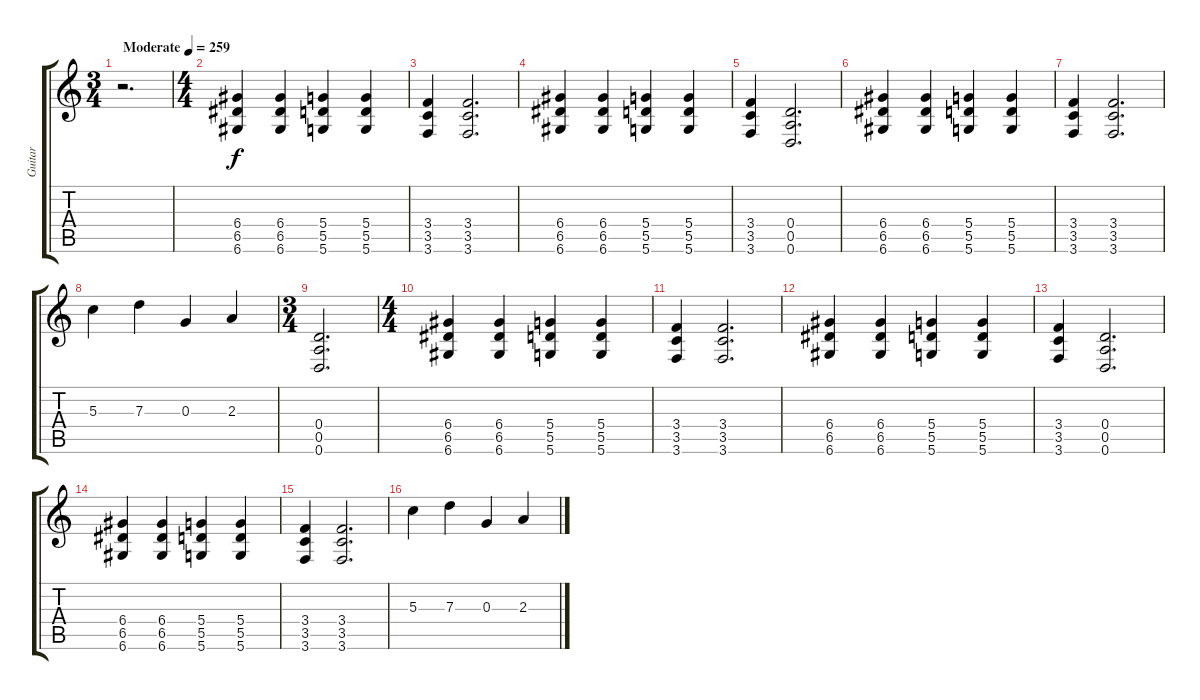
\track ("Guitar" "Guitar") {instrument distortionguitar}
\staff {score tabs}
\tuning (E4 B3 G3 D3 A2 D2) {hide}
\ts (3 4)
\tempo (259 "Moderate")
\clef g2
\ks c
r.2{d dy f instrument distortionguitar} |
\ts (4 4)
(6.4 6.5 6.6).4 (6.4 6.5 6.6).4 (5.4 5.5 5.6).4 (5.4 5.5 5.6).4 |
(3.4 3.5 3.6).4 (3.4 3.5 3.6).2{d} |
(6.4 6.5 6.6).4 (6.4 6.5 6.6).4 (5.4 5.5 5.6).4 (5.4 5.5 5.6).4 |
(3.4 3.5 3.6).4 (0.4 0.5 0.6).2{d} |
(6.4 6.5 6.6).4 (6.4 6.5 6.6).4 (5.4 5.5 5.6).4 (5.4 5.5 5.6).4 |
(3.4 3.5 3.6).4 (3.4 3.5 3.6).2{d} |
5.3.4 7.3.4 0.3.4 2.3.4 |
\ts (3 4)
(0.4 0.5 0.6).2{d} |
\ts (4 4)
(6.4 6.5 6.6).4 (6.4 6.5 6.6).4 (5.4 5.5 5.6).4 (5.4 5.5 5.6).4 |
(3.4 3.5 3.6).4 (3.4 3.5 3.6).2{d} |
(6.4 6.5 6.6).4 (6.4 6.5 6.6).4 (5.4 5.5 5.6).4 (5.4 5.5 5.6).4 |
(3.4 3.5 3.6).4 (0.4 0.5 0.6).2{d} |
(6.4 6.5 6.6).4 (6.4 6.5 6.6).4 (5.4 5.5 5.6).4 (5.4 5.5 5.6).4 |
(3.4 3.5 3.6).4 (3.4 3.5 3.6).2{d} |
5.3.4 7.3.4 0.3.4 2.3.4
